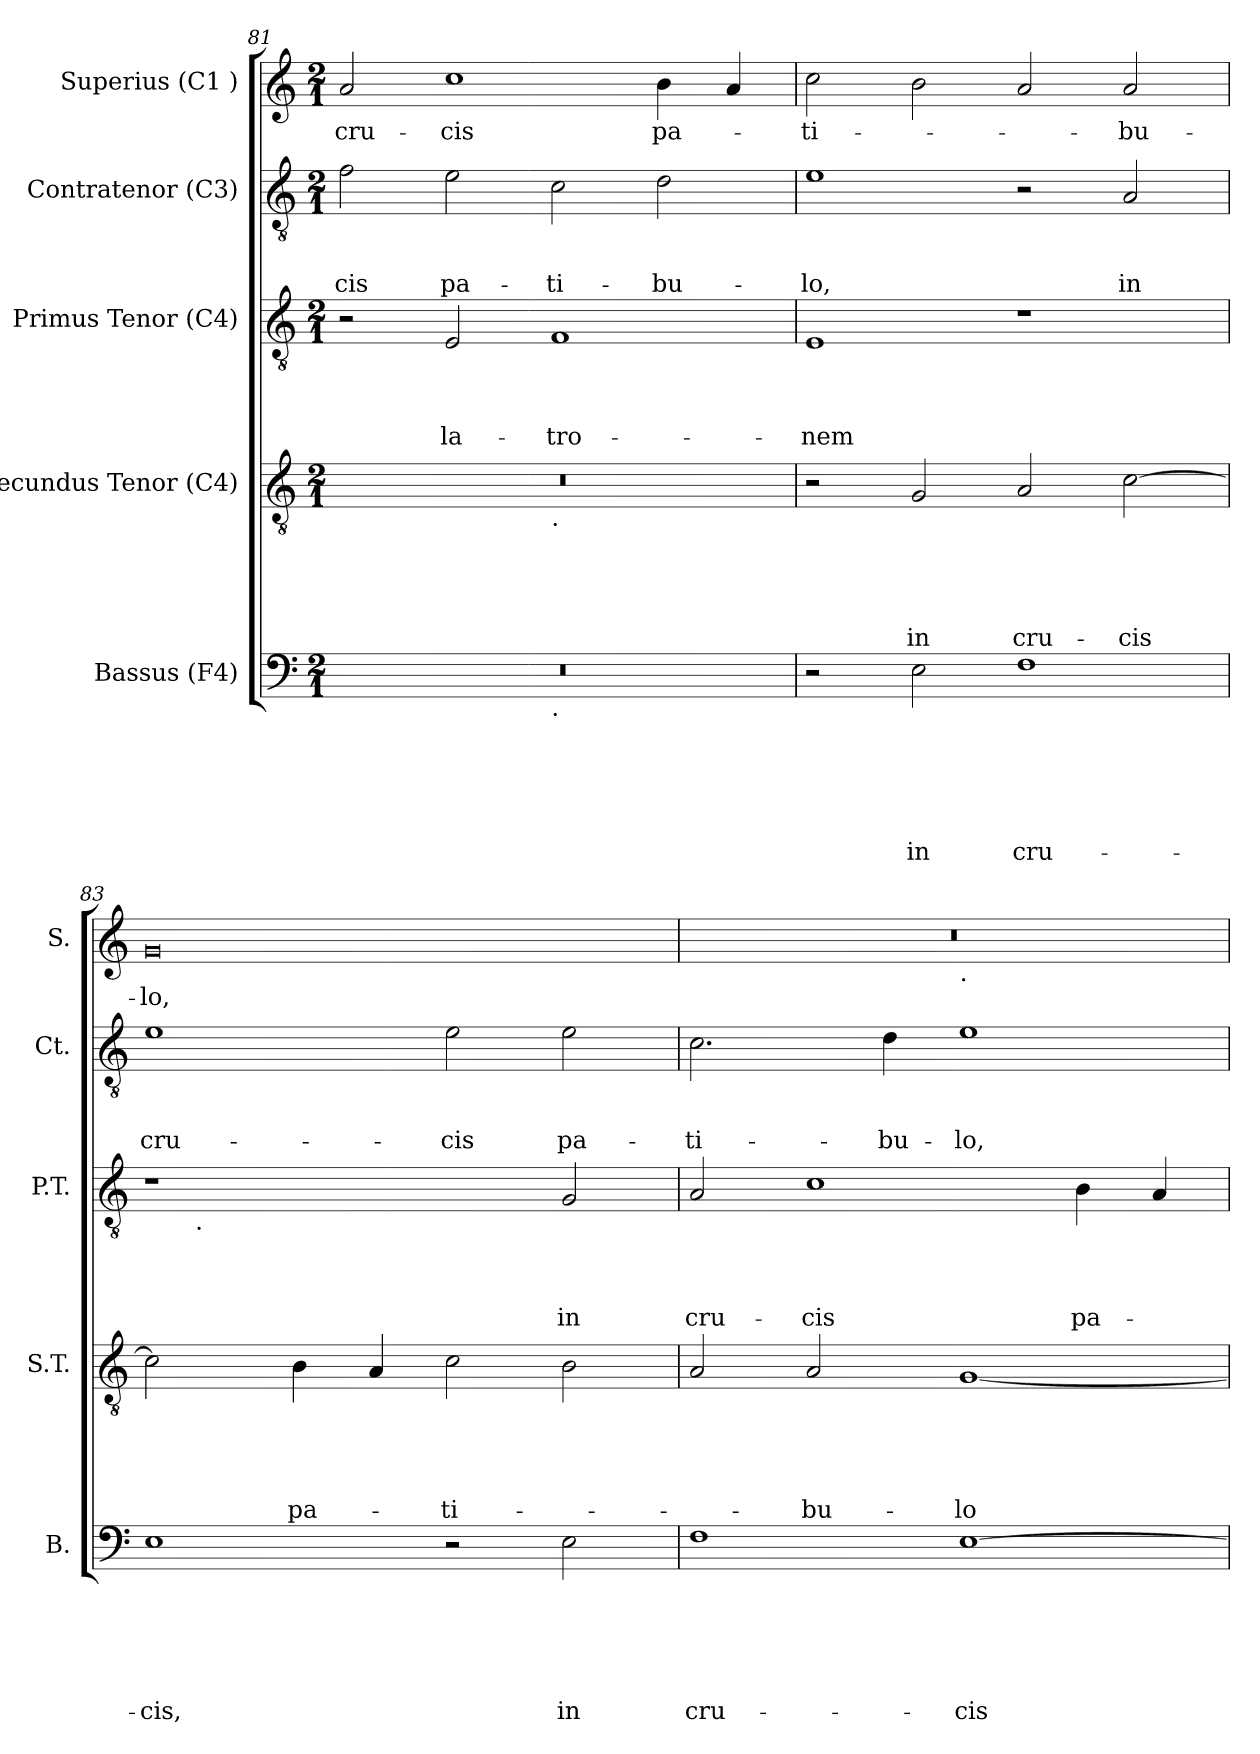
**kern	**text	**text	**text	**text	**text	**text	**kern	**text	**text	**text	**text	**text	**kern	**text	**text	**text	**text	**kern	**text	**text	**text	**kern	**text
*part5	*part5	*part5	*part5	*part5	*part5	*part5	*part4	*part4	*part4	*part4	*part4	*part4	*part3	*part3	*part3	*part3	*part3	*part2	*part2	*part2	*part2	*part1	*part1
*staff5	*staff5	*staff5	*staff5	*staff5	*staff5	*staff5	*staff4	*staff4	*staff4	*staff4	*staff4	*staff4	*staff3	*staff3	*staff3	*staff3	*staff3	*staff2	*staff2	*staff2	*staff2	*staff1	*staff1
*I"Bassus (F4)	*	*	*	*	*	*	*I"Secundus Tenor (C4)	*	*	*	*	*	*I"Primus Tenor (C4)	*	*	*	*	*I"Contratenor (C3)	*	*	*	*I"Superius (C1 )	*
*I'B.	*	*	*	*	*	*	*I'S.T.	*	*	*	*	*	*I'P.T.	*	*	*	*	*I'Ct.	*	*	*	*I'S.	*
*clefF4	*	*	*	*	*	*	*clefGv2	*	*	*	*	*	*clefGv2	*	*	*	*	*clefGv2	*	*	*	*clefG2	*
*k[]	*	*	*	*	*	*	*k[]	*	*	*	*	*	*k[]	*	*	*	*	*k[]	*	*	*	*k[]	*
*C:	*	*	*	*	*	*	*C:	*	*	*	*	*	*C:	*	*	*	*	*C:	*	*	*	*C:	*
*M2/1	*	*	*	*	*	*	*M2/1	*	*	*	*	*	*M2/1	*	*	*	*	*M2/1	*	*	*	*M2/1	*
=81	=81	=81	=81	=81	=81	=81	=81	=81	=81	=81	=81	=81	=81	=81	=81	=81	=81	=81	=81	=81	=81	=81	=81
!	!	!	!	!	!	!	!	!	!	!	!	!	!	!	!	!	!	!	!	!	!LO:LY:b	!	!LO:LY:b
*^	*	*	*	*	*	*	*^	*	*	*	*	*	*	*	*	*	*	*	*	*	*	*	*
0r	1ryy	.	.	.	.	.	.	0r	1ryy	.	.	.	.	.	2r	.	.	.	.	2f\	.	.	-cis	2a/	cru-
!	!	!	!	!	!	!	!	!	!	!	!	!	!	!	!	!	!	!	!LO:LY:b	!	!	!	!LO:LY:b	!	!LO:LY:b
.	.	.	.	.	.	.	.	.	.	.	.	.	.	.	2E/	.	.	.	la-	2e\	.	.	pa-	1cc	-cis
!	!	!	!	!	!	!	!	!	!LO:TX:b:t=.	!	!	!	!	!	!	!	!	!	!	!	!	!	!	!	!
!	!LO:TX:b:t=.	!	!	!	!	!	!	!	!	!	!	!	!	!	!	!	!	!	!	!	!	!	!	!	!
!	!	!	!	!	!	!	!	!	!	!	!	!	!	!	!	!	!	!	!LO:LY:b	!	!	!	!LO:LY:b	!	!
.	1ryy	.	.	.	.	.	.	.	1ryy	.	.	.	.	.	1F	.	.	.	-tro-	2c\	.	.	-ti-	.	.
!	!	!	!	!	!	!	!	!	!	!	!	!	!	!	!	!	!	!	!	!	!	!	!LO:LY:b	!	!LO:LY:b
.	.	.	.	.	.	.	.	.	.	.	.	.	.	.	.	.	.	.	.	2d\	.	.	-bu-	4b\	pa-
.	.	.	.	.	.	.	.	.	.	.	.	.	.	.	.	.	.	.	.	.	.	.	.	4a/	.
=82	=82	=82	=82	=82	=82	=82	=82	=82	=82	=82	=82	=82	=82	=82	=82	=82	=82	=82	=82	=82	=82	=82	=82	=82	=82
!	!	!	!	!	!	!	!	!	!	!	!	!	!	!	!	!	!	!	!LO:LY:b	!	!	!	!LO:LY:b	!	!LO:LY:b
*v	*v	*	*	*	*	*	*	*	*	*	*	*	*	*	*	*	*	*	*	*	*	*	*	*	*
*	*	*	*	*	*	*	*v	*v	*	*	*	*	*	*	*	*	*	*	*	*	*	*	*	*
2r	.	.	.	.	.	.	2r	.	.	.	.	.	1E	.	.	.	-nem	1e	.	.	-lo,	2cc\	-ti-
!	!	!	!	!	!	!LO:LY:b	!	!	!	!	!	!LO:LY:b	!	!	!	!	!	!	!	!	!	!	!
2E\	.	.	.	.	.	in	2G/	.	.	.	.	in	.	.	.	.	.	.	.	.	.	2b\	.
!	!	!	!	!	!	!LO:LY:b	!	!	!	!	!	!LO:LY:b	!	!	!	!	!	!	!	!	!	!	!
1F	.	.	.	.	.	cru-	2A/	.	.	.	.	cru-	1r	.	.	.	.	2r	.	.	.	2a/	.
!	!	!	!	!	!	!	!	!	!	!	!	!LO:LY:b	!	!	!	!	!	!	!	!	!LO:LY:b	!	!LO:LY:b
.	.	.	.	.	.	.	[<2c\	.	.	.	.	-cis	.	.	.	.	.	2A/	.	.	in	2a/	-bu-
!!LO:LB:g=z
=83	=83	=83	=83	=83	=83	=83	=83	=83	=83	=83	=83	=83	=83	=83	=83	=83	=83	=83	=83	=83	=83	=83	=83
!	!	!	!	!	!	!LO:LY:b	!	!	!	!	!	!	!	!	!	!	!	!	!	!	!LO:LY:b	!	!LO:LY:b
*	*	*	*	*	*	*	*	*	*	*	*	*	*^	*	*	*	*	*	*	*	*	*	*
1E	.	.	.	.	.	-cis,	2c\]	.	.	.	.	.	1r	8ryy	.	.	.	.	1e	.	.	cru-	0g	-lo,
!	!	!	!	!	!	!	!	!	!	!	!	!	!	!LO:TX:b:t=.	!	!	!	!	!	!	!	!	!	!
.	.	.	.	.	.	.	.	.	.	.	.	.	.	1...ryy	.	.	.	.	.	.	.	.	.	.
!	!	!	!	!	!	!	!	!	!	!	!	!LO:LY:b	!	!	!	!	!	!	!	!	!	!	!	!
.	.	.	.	.	.	.	4B\	.	.	.	.	pa-	.	.	.	.	.	.	.	.	.	.	.	.
.	.	.	.	.	.	.	4A/	.	.	.	.	.	.	.	.	.	.	.	.	.	.	.	.	.
!	!	!	!	!	!	!	!	!	!	!	!	!LO:LY:b	!	!	!	!	!	!	!	!	!	!LO:LY:b	!	!
2r	.	.	.	.	.	.	2c\	.	.	.	.	-ti-	2ryy	.	.	.	.	.	2e\	.	.	-cis	.	.
!	!	!	!	!	!	!LO:LY:b	!	!	!	!	!	!	!	!	!	!	!	!LO:LY:b	!	!	!	!LO:LY:b	!	!
2E\	.	.	.	.	.	in	2B\	.	.	.	.	.	2G/	.	.	.	.	in	2e\	.	.	pa-	.	.
=84	=84	=84	=84	=84	=84	=84	=84	=84	=84	=84	=84	=84	=84	=84	=84	=84	=84	=84	=84	=84	=84	=84	=84	=84
!	!	!	!	!	!	!LO:LY:b	!	!	!	!	!	!	!	!	!	!	!	!LO:LY:b	!	!	!	!LO:LY:b	!	!
*	*	*	*	*	*	*	*	*	*	*	*	*	*v	*v	*	*	*	*	*	*	*	*	*^	*
1F	.	.	.	.	.	cru-	2A/	.	.	.	.	.	2A/	.	.	.	cru-	2.c\	.	.	-ti-	0r	1ryy	.
!	!	!	!	!	!	!	!	!	!	!	!	!LO:LY:b	!	!	!	!	!LO:LY:b	!	!	!	!	!	!	!
.	.	.	.	.	.	.	2A/	.	.	.	.	-bu-	1c	.	.	.	-cis	.	.	.	.	.	.	.
!	!	!	!	!	!	!	!	!	!	!	!	!	!	!	!	!	!	!	!	!	!LO:LY:b	!	!	!
.	.	.	.	.	.	.	.	.	.	.	.	.	.	.	.	.	.	4d\	.	.	-bu-	.	.	.
!	!	!	!	!	!	!	!	!	!	!	!	!	!	!	!	!	!	!	!	!	!	!	!LO:TX:b:t=.	!
!	!	!	!	!	!	!LO:LY:b	!	!	!	!	!	!LO:LY:b	!	!	!	!	!	!	!	!	!LO:LY:b	!	!	!
[>1E	.	.	.	.	.	-cis	[<1G	.	.	.	.	-lo	.	.	.	.	.	1e	.	.	-lo,	.	1ryy	.
!	!	!	!	!	!	!	!	!	!	!	!	!	!	!	!	!	!LO:LY:b	!	!	!	!	!	!	!
.	.	.	.	.	.	.	.	.	.	.	.	.	4B\	.	.	.	pa-	.	.	.	.	.	.	.
.	.	.	.	.	.	.	.	.	.	.	.	.	4A/	.	.	.	.	.	.	.	.	.	.	.
*	*	*	*	*	*	*	*	*	*	*	*	*	*	*	*	*	*	*	*	*	*	*v	*v	*
=	=	=	=	=	=	=	=	=	=	=	=	=	=	=	=	=	=	=	=	=	=	=	=
*-	*-	*-	*-	*-	*-	*-	*-	*-	*-	*-	*-	*-	*-	*-	*-	*-	*-	*-	*-	*-	*-	*-	*-
